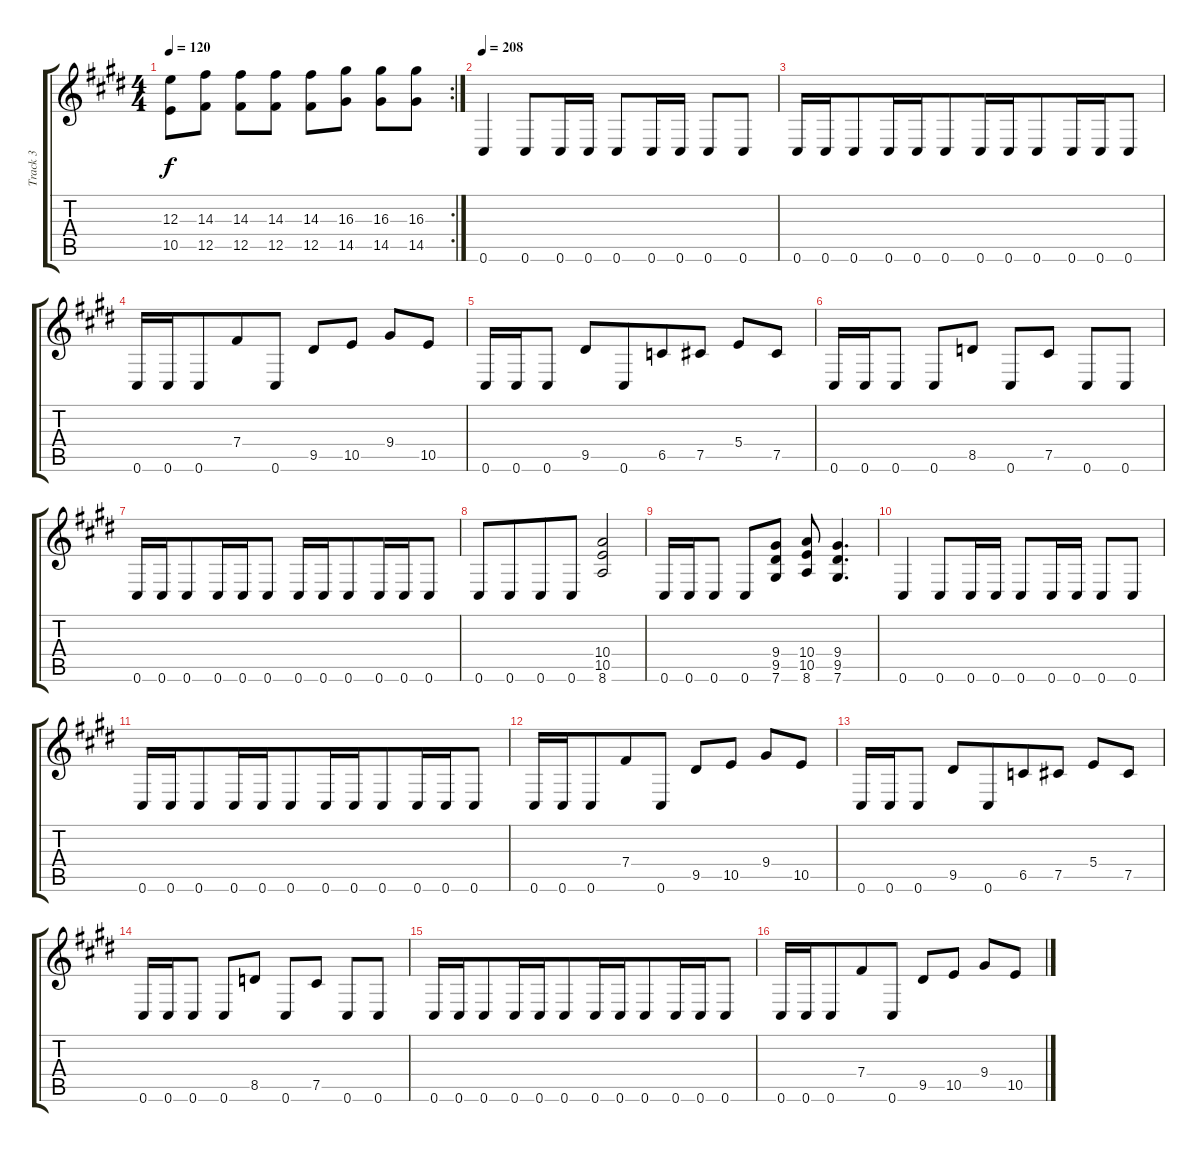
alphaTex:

\track ("Track 3" "Track 3") {instrument overdrivenguitar}
\staff {score tabs}
\tuning (Db4 Ab3 E3 B2 Gb2 Db2) {hide}
\rc 2
\ts (4 4)
\tempo 120
\clef g2
\ks e
(12.3 10.5).8{dy f} (14.3 12.5).8 (14.3 12.5).8 (14.3 12.5).8 (14.3 12.5).8 (16.3 14.5).8 (16.3 14.5).8 (16.3 14.5).8 |
\tempo 208
0.6.4{beam merge} 0.6.8{beam merge} 0.6.16{beam merge} 0.6.16 0.6.8 0.6.16{beam merge} 0.6.16 0.6.8{beam merge} 0.6.8 |
0.6.16{beam merge} 0.6.16 0.6.8{beam merge} 0.6.16{beam merge} 0.6.16 0.6.8{beam merge} 0.6.16 0.6.16{beam merge} 0.6.8{beam merge} 0.6.16{beam merge} 0.6.16 0.6.8 |
0.6.16 0.6.16 0.6.8{beam merge} 7.4.8{beam merge} 0.6.8 9.5.8{beam merge} 10.5.8 9.4.8 10.5.8 |
0.6.16 0.6.16 0.6.8 9.5.8 0.6.8{beam merge} 6.5.8{beam merge} 7.5.8 5.4.8 7.5.8 |
0.6.16{beam merge} 0.6.16{beam merge} 0.6.8 0.6.8 8.5.8 0.6.8{beam merge} 7.5.8 0.6.8{beam merge} 0.6.8 |
0.6.16{beam merge} 0.6.16{beam merge} 0.6.8{beam merge} 0.6.16 0.6.16 0.6.8 0.6.16 0.6.16 0.6.8{beam merge} 0.6.16{beam merge} 0.6.16{beam merge} 0.6.8 |
0.6.8 0.6.8{beam merge} 0.6.8 0.6.8{beam merge} (10.4 10.5 8.6).2 |
0.6.16 0.6.16 0.6.8 0.6.8{beam merge} (9.4 9.5 7.6).8 (10.4 10.5 8.6).8 (9.4 9.5 7.6).4{d} |
0.6.4{beam merge} 0.6.8{beam merge} 0.6.16{beam merge} 0.6.16 0.6.8 0.6.16{beam merge} 0.6.16 0.6.8{beam merge} 0.6.8 |
0.6.16{beam merge} 0.6.16 0.6.8{beam merge} 0.6.16{beam merge} 0.6.16 0.6.8{beam merge} 0.6.16 0.6.16{beam merge} 0.6.8{beam merge} 0.6.16{beam merge} 0.6.16 0.6.8 |
0.6.16 0.6.16 0.6.8{beam merge} 7.4.8{beam merge} 0.6.8 9.5.8{beam merge} 10.5.8 9.4.8 10.5.8 |
0.6.16 0.6.16 0.6.8 9.5.8 0.6.8{beam merge} 6.5.8{beam merge} 7.5.8 5.4.8 7.5.8 |
0.6.16{beam merge} 0.6.16{beam merge} 0.6.8 0.6.8 8.5.8 0.6.8{beam merge} 7.5.8 0.6.8{beam merge} 0.6.8 |
0.6.16{beam merge} 0.6.16 0.6.8{beam merge} 0.6.16{beam merge} 0.6.16 0.6.8{beam merge} 0.6.16 0.6.16{beam merge} 0.6.8{beam merge} 0.6.16{beam merge} 0.6.16 0.6.8 |
0.6.16 0.6.16 0.6.8{beam merge} 7.4.8{beam merge} 0.6.8 9.5.8{beam merge} 10.5.8 9.4.8 10.5.8
